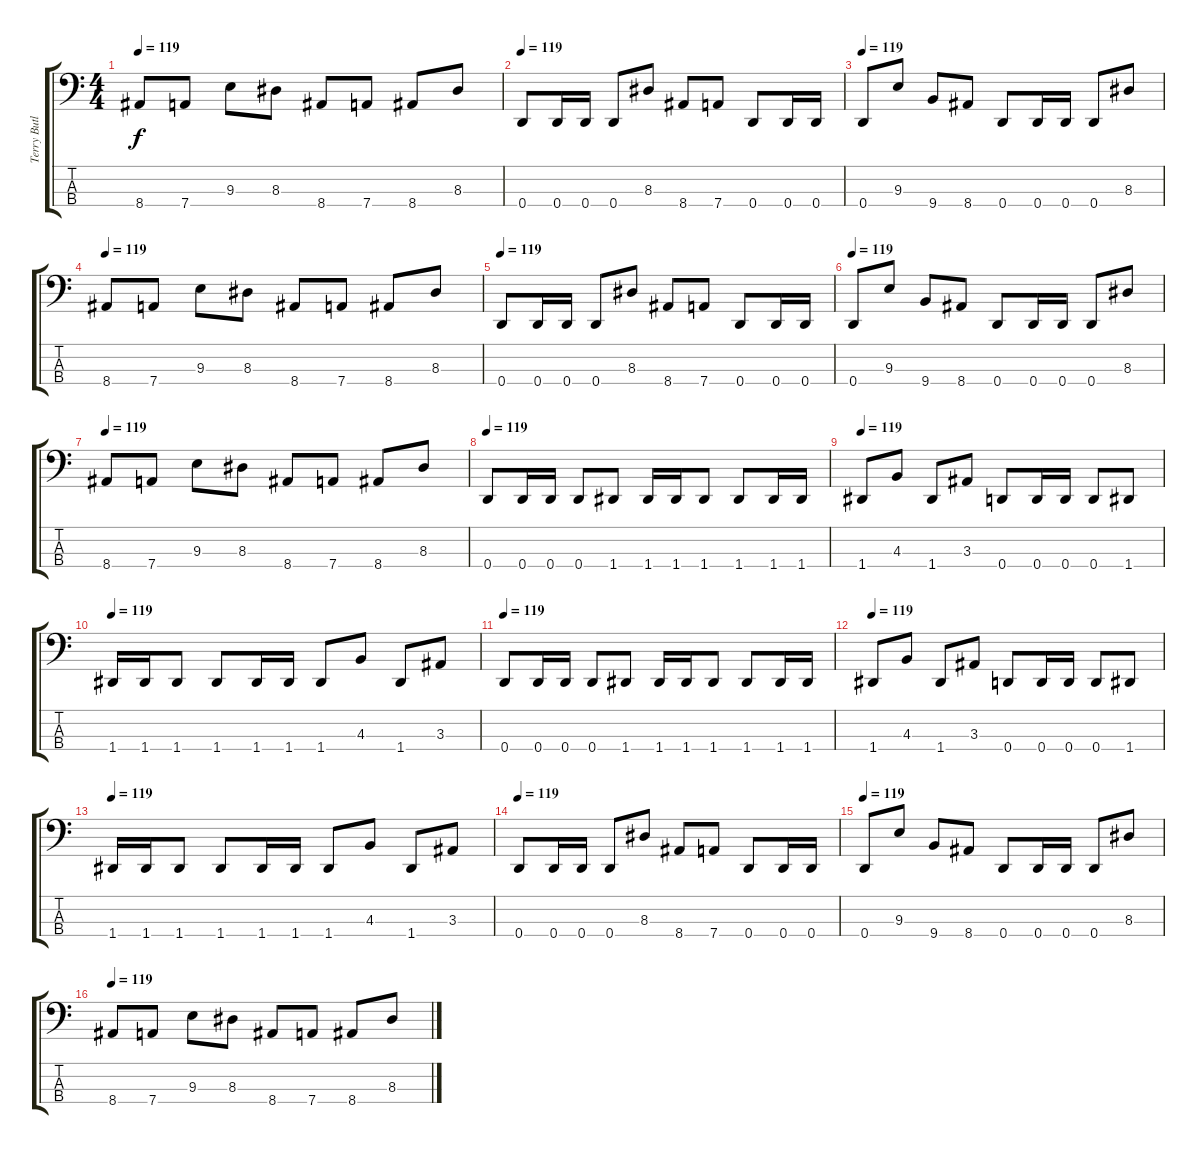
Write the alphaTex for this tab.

\track ("Terry Butler (Bass)" "Terry Butl") {instrument electricbasspick}
\staff {score tabs}
\tuning (F2 C2 G1 D1) {hide}
\ts (4 4)
\tempo 119
\clef f4
\ks c
8.4.8{dy f} 7.4.8 9.3.8 8.3.8 8.4.8 7.4.8 8.4.8 8.3.8 |
\tempo 119
0.4.8 0.4.16 0.4.16 0.4.8 8.3.8 8.4.8 7.4.8 0.4.8 0.4.16 0.4.16 |
\tempo 119
0.4.8 9.3.8 9.4.8 8.4.8 0.4.8 0.4.16 0.4.16 0.4.8 8.3.8 |
\tempo 119
8.4.8 7.4.8 9.3.8 8.3.8 8.4.8 7.4.8 8.4.8 8.3.8 |
\tempo 119
0.4.8 0.4.16 0.4.16 0.4.8 8.3.8 8.4.8 7.4.8 0.4.8 0.4.16 0.4.16 |
\tempo 119
0.4.8 9.3.8 9.4.8 8.4.8 0.4.8 0.4.16 0.4.16 0.4.8 8.3.8 |
\tempo 119
8.4.8 7.4.8 9.3.8 8.3.8 8.4.8 7.4.8 8.4.8 8.3.8 |
\tempo 119
0.4.8 0.4.16 0.4.16 0.4.8 1.4.8 1.4.16 1.4.16 1.4.8 1.4.8 1.4.16 1.4.16 |
\tempo 119
1.4.8 4.3.8 1.4.8 3.3.8 0.4.8 0.4.16 0.4.16 0.4.8 1.4.8 |
\tempo 119
1.4.16 1.4.16 1.4.8 1.4.8 1.4.16 1.4.16 1.4.8 4.3.8 1.4.8 3.3.8 |
\tempo 119
0.4.8 0.4.16 0.4.16 0.4.8 1.4.8 1.4.16 1.4.16 1.4.8 1.4.8 1.4.16 1.4.16 |
\tempo 119
1.4.8 4.3.8 1.4.8 3.3.8 0.4.8 0.4.16 0.4.16 0.4.8 1.4.8 |
\tempo 119
1.4.16 1.4.16 1.4.8 1.4.8 1.4.16 1.4.16 1.4.8 4.3.8 1.4.8 3.3.8 |
\tempo 119
0.4.8 0.4.16 0.4.16 0.4.8 8.3.8 8.4.8 7.4.8 0.4.8 0.4.16 0.4.16 |
\tempo 119
0.4.8 9.3.8 9.4.8 8.4.8 0.4.8 0.4.16 0.4.16 0.4.8 8.3.8 |
\tempo 119
8.4.8 7.4.8 9.3.8 8.3.8 8.4.8 7.4.8 8.4.8 8.3.8
